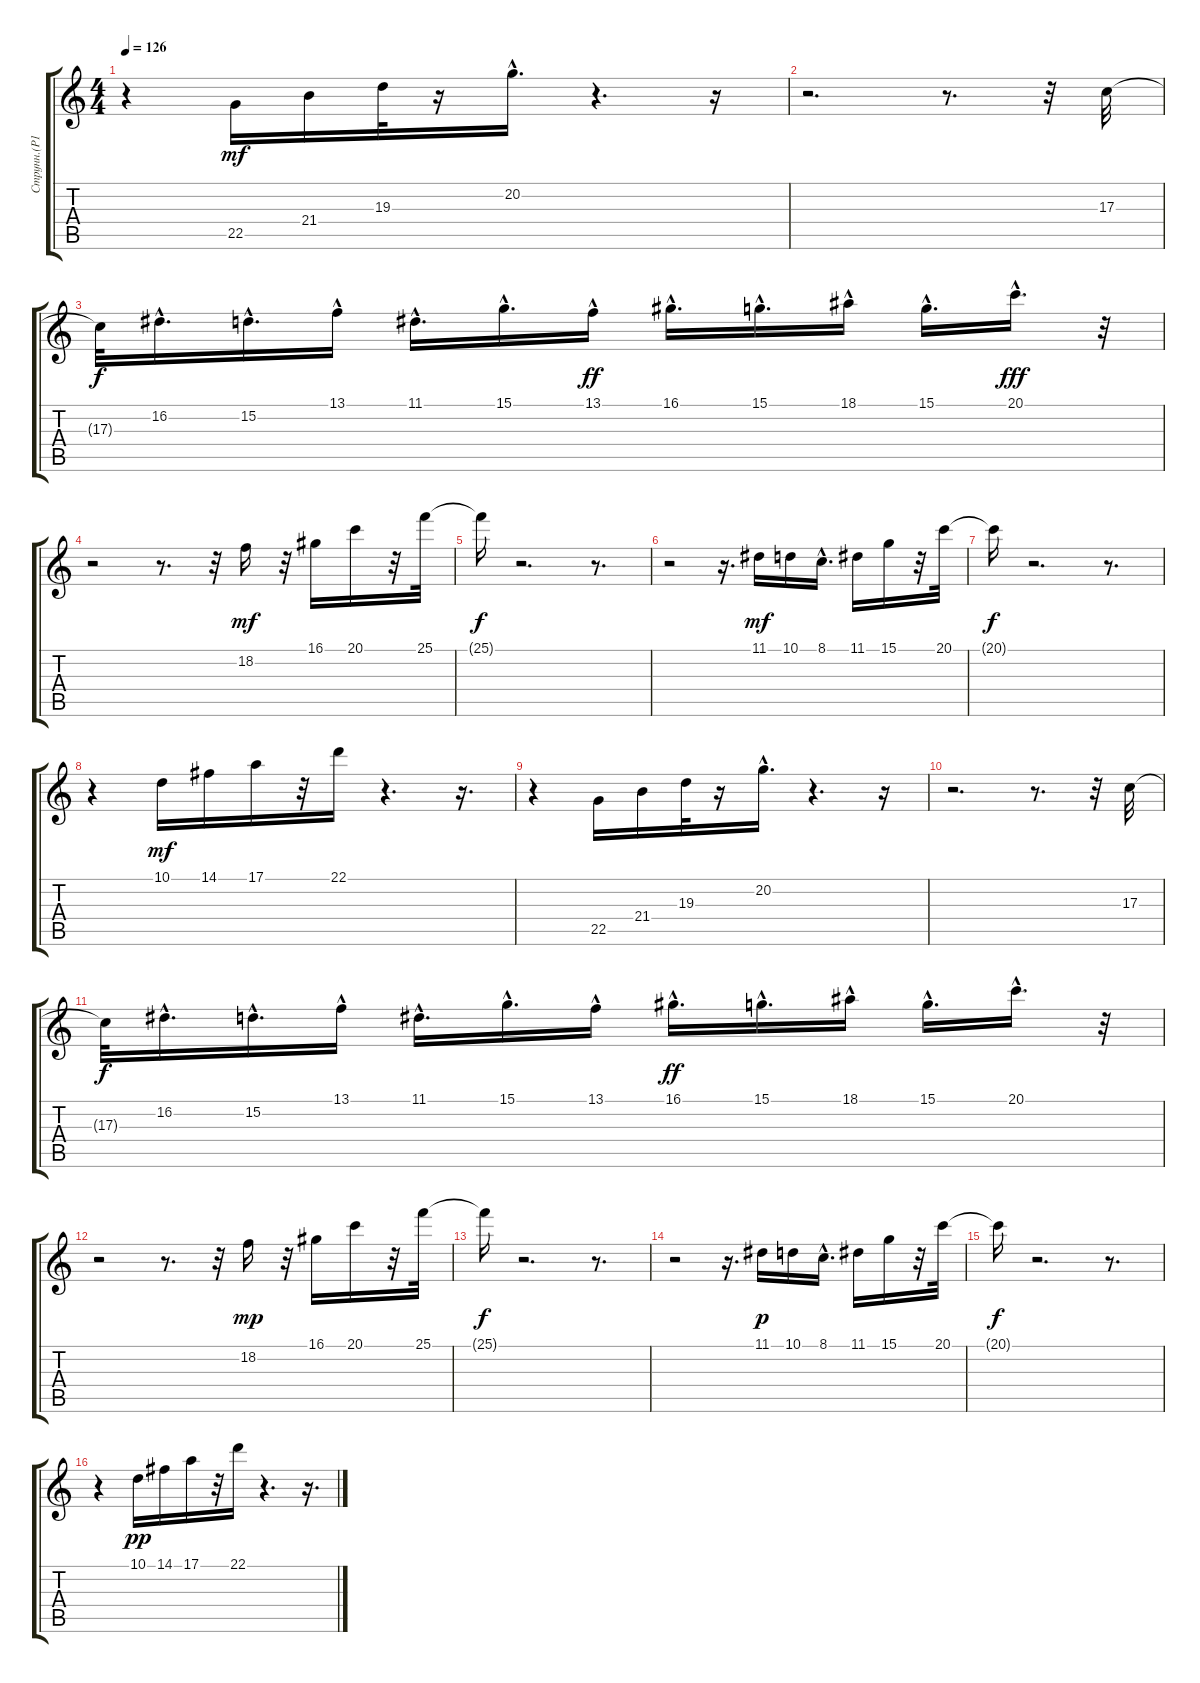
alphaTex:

\track ("Струнн.(Р102)" "Струнн.(Р1") {instrument stringensemble1}
\staff {score tabs}
\tuning (E4 B3 G3 D3 A2 E2) {hide}
\ts (4 4)
\tempo 126
\clef g2
\ks c
r.4{dy mf} 22.5.16 21.4.16 19.3.32 r.16 20.2{hac}.16{d} r.4{d} r.16 |
r.2{d} r.8{d} r.32 17.3.32 |
17.3{t}.32{dy f} 16.2{hac}.16{d} 15.2{hac}.16{d} 13.1{hac}.16 11.1{hac}.16{d} 15.1{hac}.16{d} 13.1{hac}.16{dy ff} 16.1{hac}.16{d} 15.1{hac}.16{d} 18.1{hac}.16 15.1{hac}.16{d} 20.1{hac}.16{d dy fff} r.32 |
r.2 r.8{d} r.32 18.2.16{dy mf} r.32 16.1.16 20.1.16 r.32 25.1.32 |
25.1{t}.16{dy f} r.2{d} r.8{d} |
r.2 r.16{d} 11.1.16{dy mf} 10.1.16 8.1{hac}.16{d} 11.1.16 15.1.16 r.32 20.1.32 |
20.1{t}.16{dy f} r.2{d} r.8{d} |
r.4 10.1.16{dy mf} 14.1.16 17.1.16 r.32 22.1.16 r.4{d} r.16{d} |
r.4 22.5.16 21.4.16 19.3.32 r.16 20.2{hac}.16{d} r.4{d} r.16 |
r.2{d} r.8{d} r.32 17.3.32 |
17.3{t}.32{dy f} 16.2{hac}.16{d} 15.2{hac}.16{d} 13.1{hac}.16 11.1{hac}.16{d} 15.1{hac}.16{d} 13.1{hac}.16 16.1{hac}.16{d dy ff} 15.1{hac}.16{d} 18.1{hac}.16 15.1{hac}.16{d} 20.1{hac}.16{d} r.32 |
r.2 r.8{d} r.32 18.2.16{dy mp} r.32 16.1.16 20.1.16 r.32 25.1.32 |
25.1{t}.16{dy f} r.2{d} r.8{d} |
r.2 r.16{d} 11.1.16{dy p} 10.1.16 8.1{hac}.16{d} 11.1.16 15.1.16 r.32 20.1.32 |
20.1{t}.16{dy f} r.2{d} r.8{d} |
r.4 10.1.16{dy pp} 14.1.16 17.1.16 r.32 22.1.16 r.4{d} r.16{d}
